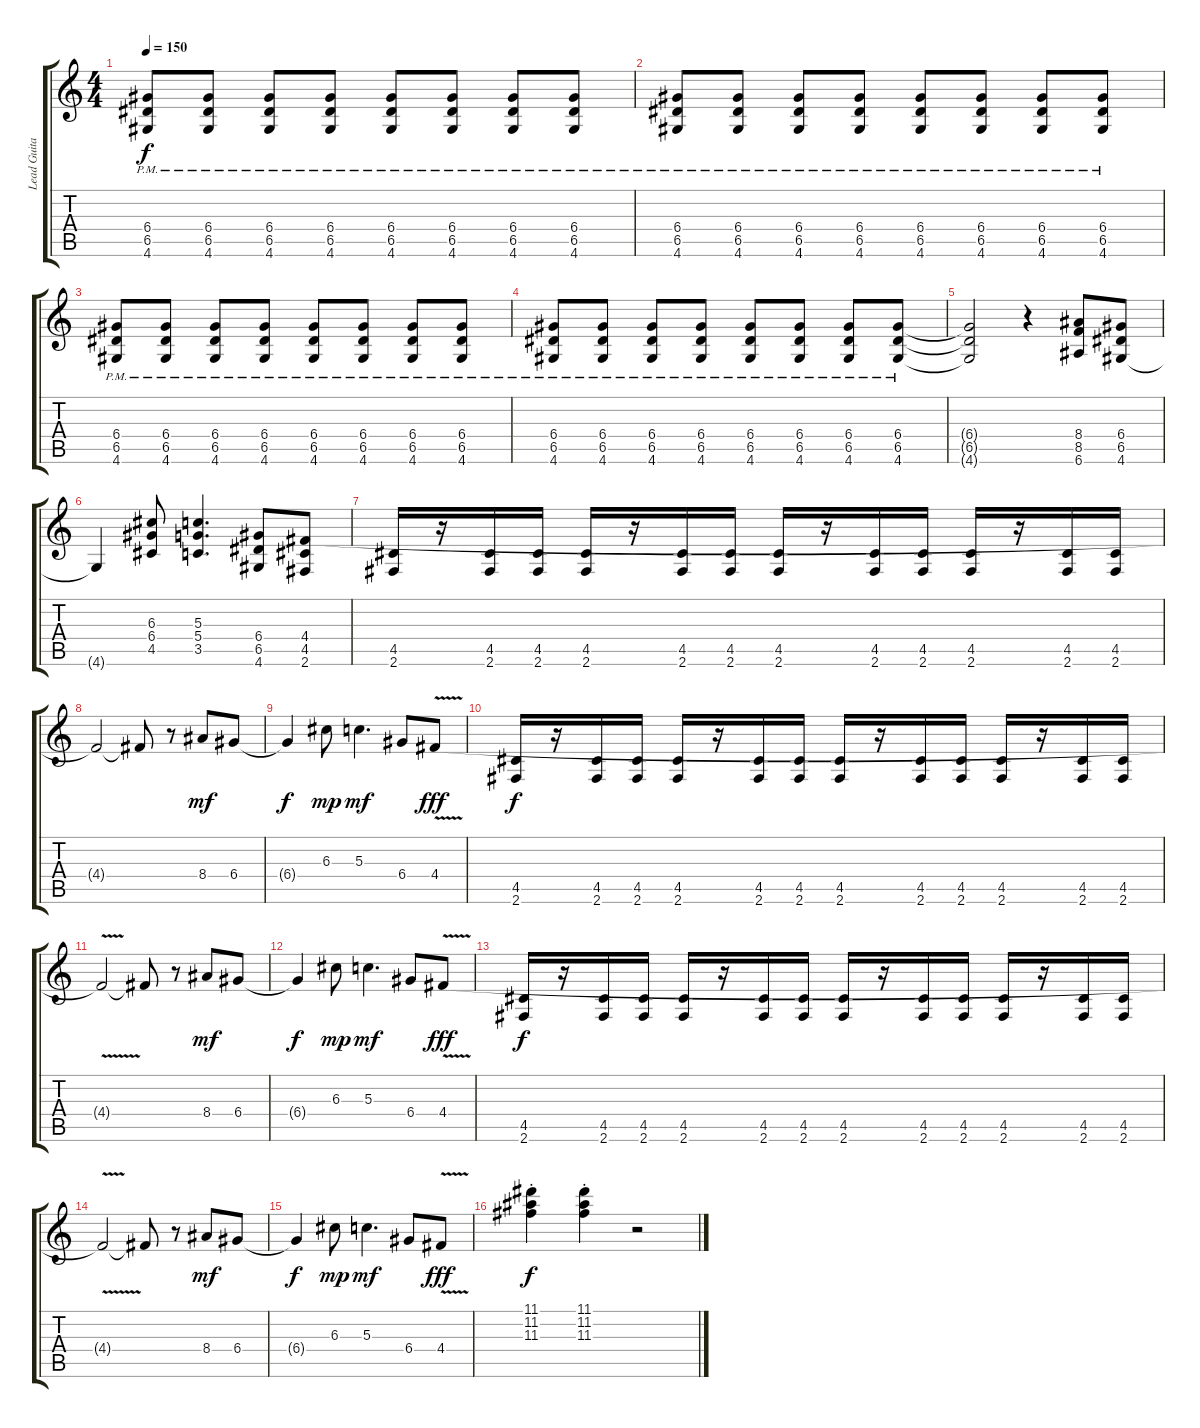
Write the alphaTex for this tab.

\track ("Lead Guitar" "Lead Guita") {instrument distortionguitar}
\staff {score tabs}
\tuning (E4 B3 G3 D3 A2 E2) {hide}
\ts (4 4)
\tempo 150
\clef g2
\ks c
(6.4{pm} 6.5{pm} 4.6{pm}).8{dy f} (6.4{pm} 6.5{pm} 4.6{pm}).8 (6.4{pm} 6.5{pm} 4.6{pm}).8 (6.4{pm} 6.5{pm} 4.6{pm}).8 (6.4{pm} 6.5{pm} 4.6{pm}).8 (6.4{pm} 6.5{pm} 4.6{pm}).8 (6.4{pm} 6.5{pm} 4.6{pm}).8 (6.4{pm} 6.5{pm} 4.6{pm}).8 |
(6.4{pm} 6.5{pm} 4.6{pm}).8 (6.4{pm} 6.5{pm} 4.6{pm}).8 (6.4{pm} 6.5{pm} 4.6{pm}).8 (6.4{pm} 6.5{pm} 4.6{pm}).8 (6.4{pm} 6.5{pm} 4.6{pm}).8 (6.4{pm} 6.5{pm} 4.6{pm}).8 (6.4{pm} 6.5{pm} 4.6{pm}).8 (6.4{pm} 6.5{pm} 4.6{pm}).8 |
(6.4{pm} 6.5{pm} 4.6{pm}).8 (6.4{pm} 6.5{pm} 4.6{pm}).8 (6.4{pm} 6.5{pm} 4.6{pm}).8 (6.4{pm} 6.5{pm} 4.6{pm}).8 (6.4{pm} 6.5{pm} 4.6{pm}).8 (6.4{pm} 6.5{pm} 4.6{pm}).8 (6.4{pm} 6.5{pm} 4.6{pm}).8 (6.4{pm} 6.5{pm} 4.6{pm}).8 |
(6.4{pm} 6.5{pm} 4.6{pm}).8 (6.4{pm} 6.5{pm} 4.6{pm}).8 (6.4{pm} 6.5{pm} 4.6{pm}).8 (6.4{pm} 6.5{pm} 4.6{pm}).8 (6.4{pm} 6.5{pm} 4.6{pm}).8 (6.4{pm} 6.5{pm} 4.6{pm}).8 (6.4{pm} 6.5{pm} 4.6{pm}).8 (6.4{pm} 6.5{pm} 4.6{pm}).8 |
(6.4{t} 6.5{t} 4.6{t}).2 r.4 (8.4 8.5 6.6).8 (6.4 6.5 4.6).8 |
4.6{t}.4 (6.3 6.4 4.5).8 (5.3 5.4 3.5).4{d} (6.4 6.5 4.6).8 (4.4 4.5 2.6).8 |
(4.5 2.6).16 r.16 (4.5 2.6).16 (4.5 2.6).16 (4.5 2.6).16 r.16 (4.5 2.6).16 (4.5 2.6).16 (4.5 2.6).16 r.16 (4.5 2.6).16 (4.5 2.6).16 (4.5 2.6).16 r.16 (4.5 2.6).16 (4.5 2.6).16 |
4.4{t}.2 4.4{t}.8 r.8 8.4.8{dy mf} 6.4.8 |
6.4{t}.4{dy f} 6.3.8{dy mp} 5.3.4{d dy mf} 6.4.8 4.4{v}.8{dy fff} |
(4.5 2.6).16{dy f} r.16 (4.5 2.6).16 (4.5 2.6).16 (4.5 2.6).16 r.16 (4.5 2.6).16 (4.5 2.6).16 (4.5 2.6).16 r.16 (4.5 2.6).16 (4.5 2.6).16 (4.5 2.6).16 r.16 (4.5 2.6).16 (4.5 2.6).16 |
4.4{t}.2 4.4{t}.8 r.8 8.4.8{dy mf} 6.4.8 |
6.4{t}.4{dy f} 6.3.8{dy mp} 5.3.4{d dy mf} 6.4.8 4.4{v}.8{dy fff} |
(4.5 2.6).16{dy f} r.16 (4.5 2.6).16 (4.5 2.6).16 (4.5 2.6).16 r.16 (4.5 2.6).16 (4.5 2.6).16 (4.5 2.6).16 r.16 (4.5 2.6).16 (4.5 2.6).16 (4.5 2.6).16 r.16 (4.5 2.6).16 (4.5 2.6).16 |
4.4{t}.2 4.4{t}.8 r.8 8.4.8{dy mf} 6.4.8 |
6.4{t}.4{dy f} 6.3.8{dy mp} 5.3.4{d dy mf} 6.4.8 4.4{v}.8{dy fff} |
(11.1{st} 11.2{st} 11.3{st}).4{dy f} (11.1{st} 11.2{st} 11.3{st}).4 r.2
